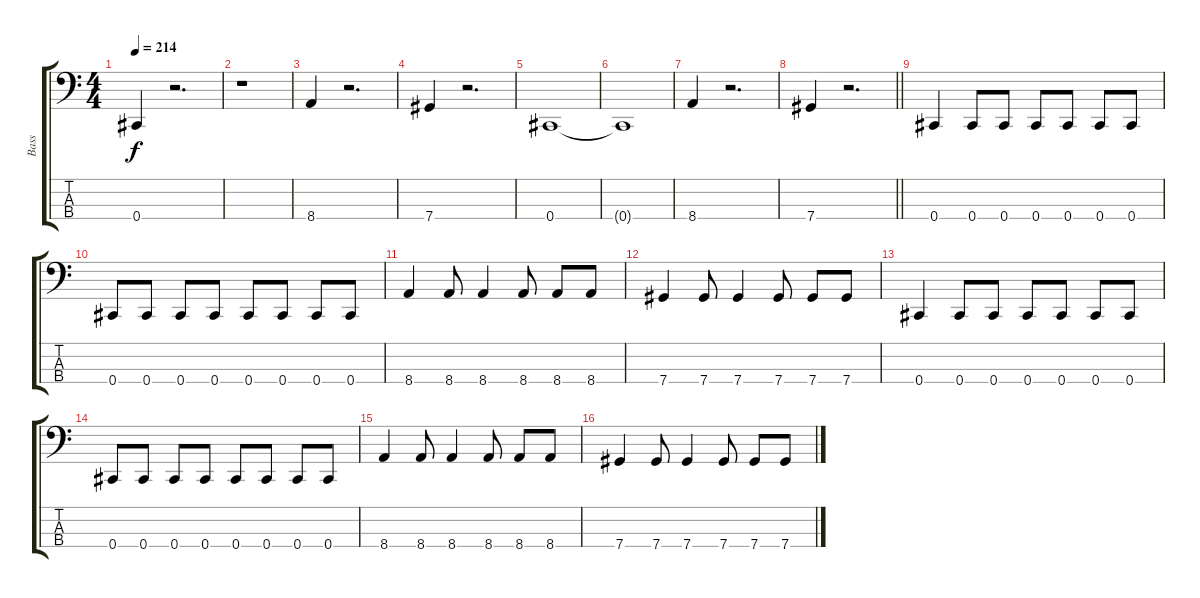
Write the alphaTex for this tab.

\track ("Bass" "Bass") {instrument electricbassfinger}
\staff {score tabs}
\tuning (Gb2 Db2 Ab1 Db1) {hide}
\ts (4 4)
\section ("" "")
\tempo 214
\clef f4
\ks c
0.4.4{dy f instrument electricbassfinger} r.2{d} |
r.1 |
8.4.4 r.2{d} |
7.4.4 r.2{d} |
0.4.1 |
0.4{t}.1 |
8.4.4 r.2{d} |
\barLineRight lightlight
7.4.4 r.2{d} |
\section ("" "")
0.4.4 0.4.8 0.4.8 0.4.8 0.4.8 0.4.8 0.4.8 |
0.4.8 0.4.8 0.4.8 0.4.8 0.4.8 0.4.8 0.4.8 0.4.8 |
8.4.4 8.4.8 8.4.4 8.4.8 8.4.8 8.4.8 |
7.4.4 7.4.8 7.4.4 7.4.8 7.4.8 7.4.8 |
0.4.4 0.4.8 0.4.8 0.4.8 0.4.8 0.4.8 0.4.8 |
0.4.8 0.4.8 0.4.8 0.4.8 0.4.8 0.4.8 0.4.8 0.4.8 |
8.4.4 8.4.8 8.4.4 8.4.8 8.4.8 8.4.8 |
7.4.4 7.4.8 7.4.4 7.4.8 7.4.8 7.4.8
